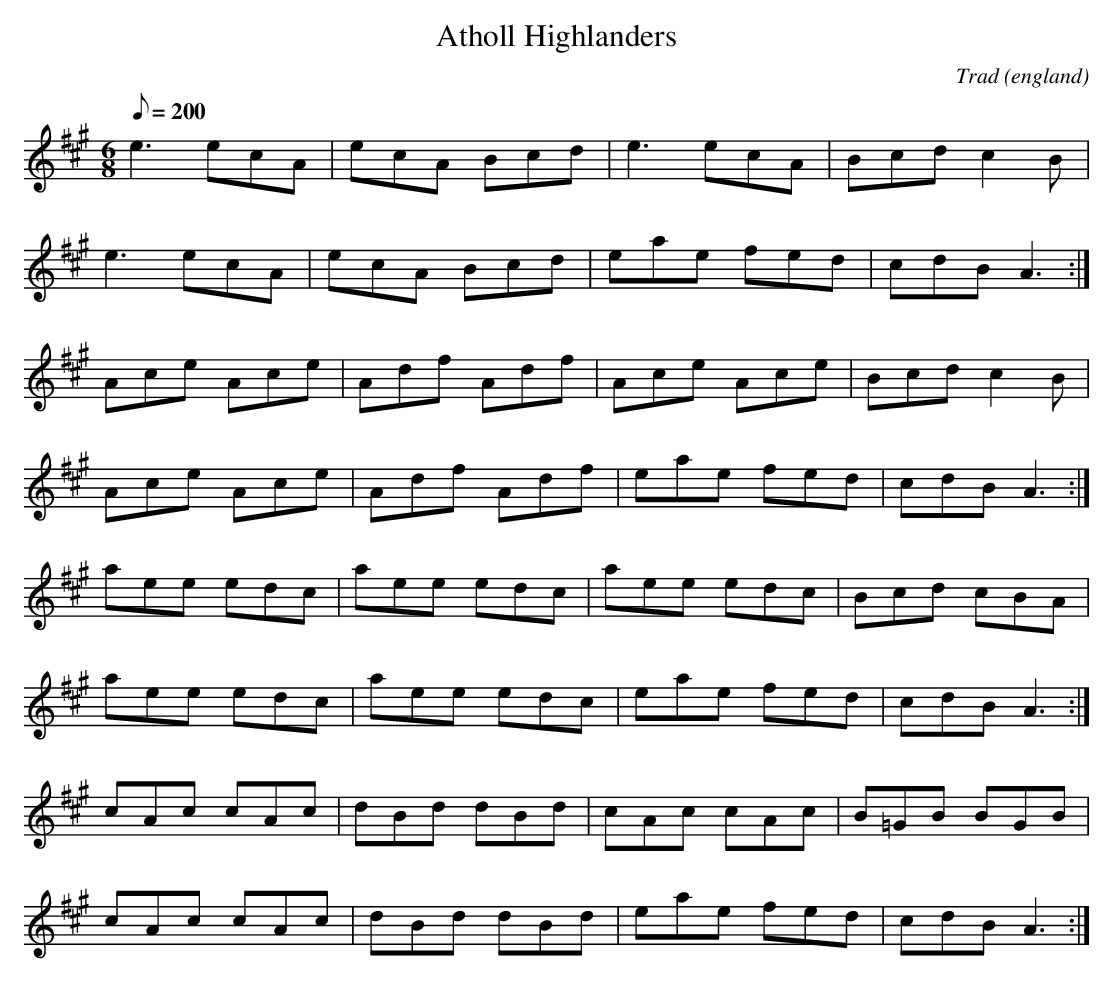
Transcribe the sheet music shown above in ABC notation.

X:1
T:Atholl Highlanders
O:england
M:6/8
L:1/8
Q:200
C:Trad
K:A
e3 ecA|ecA Bcd|e3 ecA|Bcd c2 B|
e3 ecA|ecA Bcd|eae fed|cdB A3:|
Ace Ace|Adf Adf|Ace Ace|Bcd c2 B|
Ace Ace|Adf Adf|eae fed|cdB A3:|
aee edc|aee edc|aee edc|Bcd cBA|
aee edc|aee edc|eae fed|cdB A3:|
cAc cAc|dBd dBd|cAc cAc|B=GB BGB|
cAc cAc|dBd dBd|eae fed|cdB A3:|
